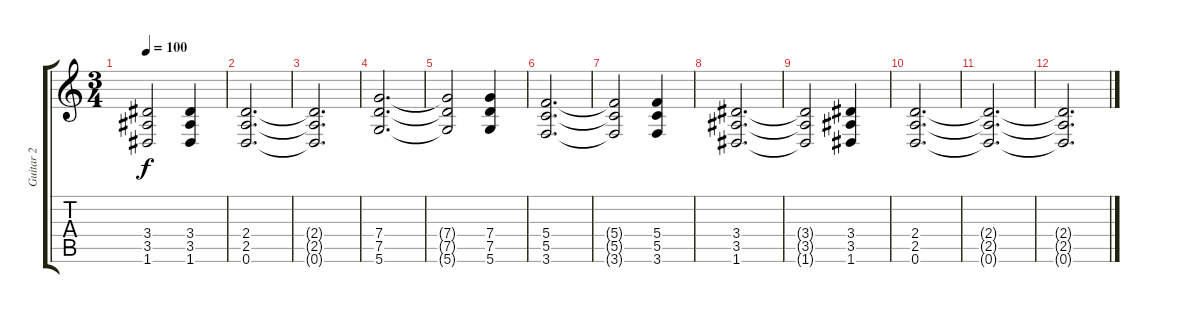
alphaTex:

\track ("Guitar 2" "Guitar 2") {instrument distortionguitar}
\staff {score tabs}
\tuning (D4 A3 F3 C3 G2 D2) {hide}
\ts (3 4)
\tempo 100
\clef g2
\ks c
(3.4{t} 3.5{t} 1.6{t}).2{dy f} (3.4 3.5 1.6).4 |
(2.4 2.5 0.6).2{d} |
(2.4{t} 2.5{t} 0.6{t}).2{d} |
(7.4 7.5 5.6).2{d} |
(7.4{t} 7.5{t} 5.6{t}).2 (7.4 7.5 5.6).4 |
(5.4 5.5 3.6).2{d} |
(5.4{t} 5.5{t} 3.6{t}).2 (5.4 5.5 3.6).4 |
(3.4 3.5 1.6).2{d} |
(3.4{t} 3.5{t} 1.6{t}).2 (3.4 3.5 1.6).4 |
(2.4 2.5 0.6).2{d} |
(2.4{t} 2.5{t} 0.6{t}).2{d} |
(2.4{t} 2.5{t} 0.6{t}).2{d}
